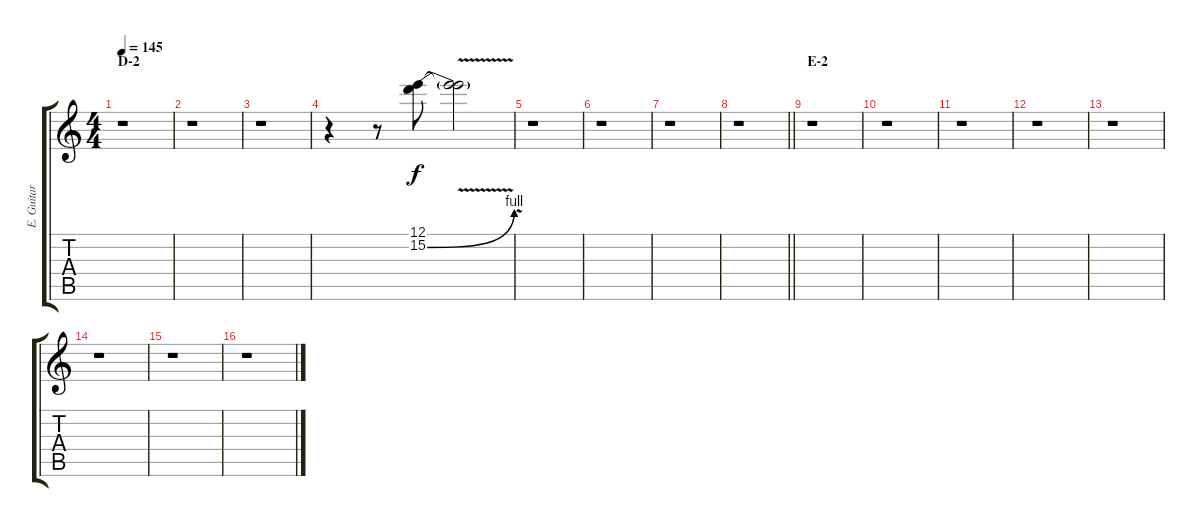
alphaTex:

\track ("E. Guitar II" "E. Guitar ") {instrument overdrivenguitar}
\staff {score tabs}
\tuning (E4 B3 G3 D3 A2 E2) {hide}
\ts (4 4)
\section ("" "D-2")
\tempo 145
\clef g2
\ks c
r.1{dy f} |
r.1 |
r.1 |
r.4 r.8 (12.1 15.2{be (bend 0 0 60 4)}).8 (12.1{v t} 15.2{v t}).2 |
r.1 |
r.1 |
r.1 |
\barLineRight lightlight
r.1 |
\section ("" "E-2")
r.1 |
r.1 |
r.1 |
r.1 |
r.1 |
r.1 |
r.1 |
r.1
